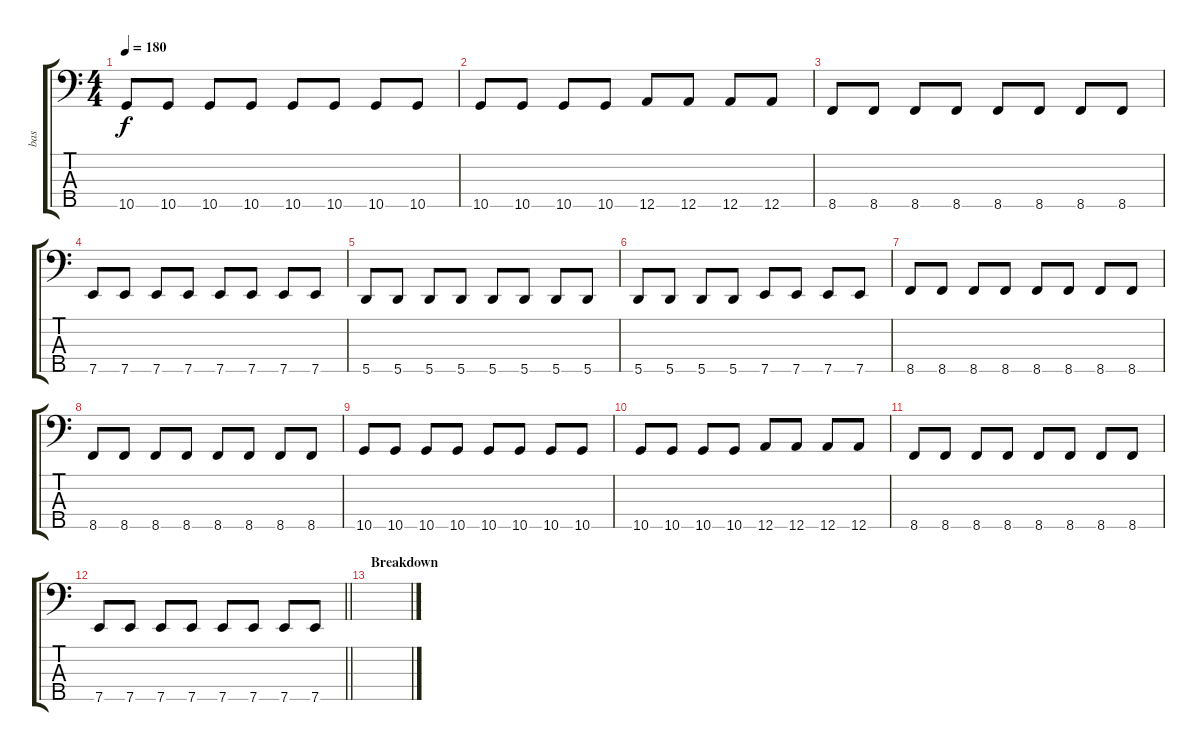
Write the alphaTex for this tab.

\track ("bas" "bas") {instrument electricbassfinger}
\staff {score tabs}
\tuning (G2 D2 A1 E1 A0) {hide}
\ts (4 4)
\tempo 180
\clef f4
\ks c
10.5.8{dy f} 10.5.8 10.5.8 10.5.8 10.5.8 10.5.8 10.5.8 10.5.8 |
10.5.8 10.5.8 10.5.8 10.5.8 12.5.8 12.5.8 12.5.8 12.5.8 |
8.5.8 8.5.8 8.5.8 8.5.8 8.5.8 8.5.8 8.5.8 8.5.8 |
7.5.8 7.5.8 7.5.8 7.5.8 7.5.8 7.5.8 7.5.8 7.5.8 |
5.5.8 5.5.8 5.5.8 5.5.8 5.5.8 5.5.8 5.5.8 5.5.8 |
5.5.8 5.5.8 5.5.8 5.5.8 7.5.8 7.5.8 7.5.8 7.5.8 |
8.5.8 8.5.8 8.5.8 8.5.8 8.5.8 8.5.8 8.5.8 8.5.8 |
8.5.8 8.5.8 8.5.8 8.5.8 8.5.8 8.5.8 8.5.8 8.5.8 |
10.5.8 10.5.8 10.5.8 10.5.8 10.5.8 10.5.8 10.5.8 10.5.8 |
10.5.8 10.5.8 10.5.8 10.5.8 12.5.8 12.5.8 12.5.8 12.5.8 |
8.5.8 8.5.8 8.5.8 8.5.8 8.5.8 8.5.8 8.5.8 8.5.8 |
\barLineRight lightlight
7.5.8 7.5.8 7.5.8 7.5.8 7.5.8 7.5.8 7.5.8 7.5.8 |
\section ("" "Breakdown")
